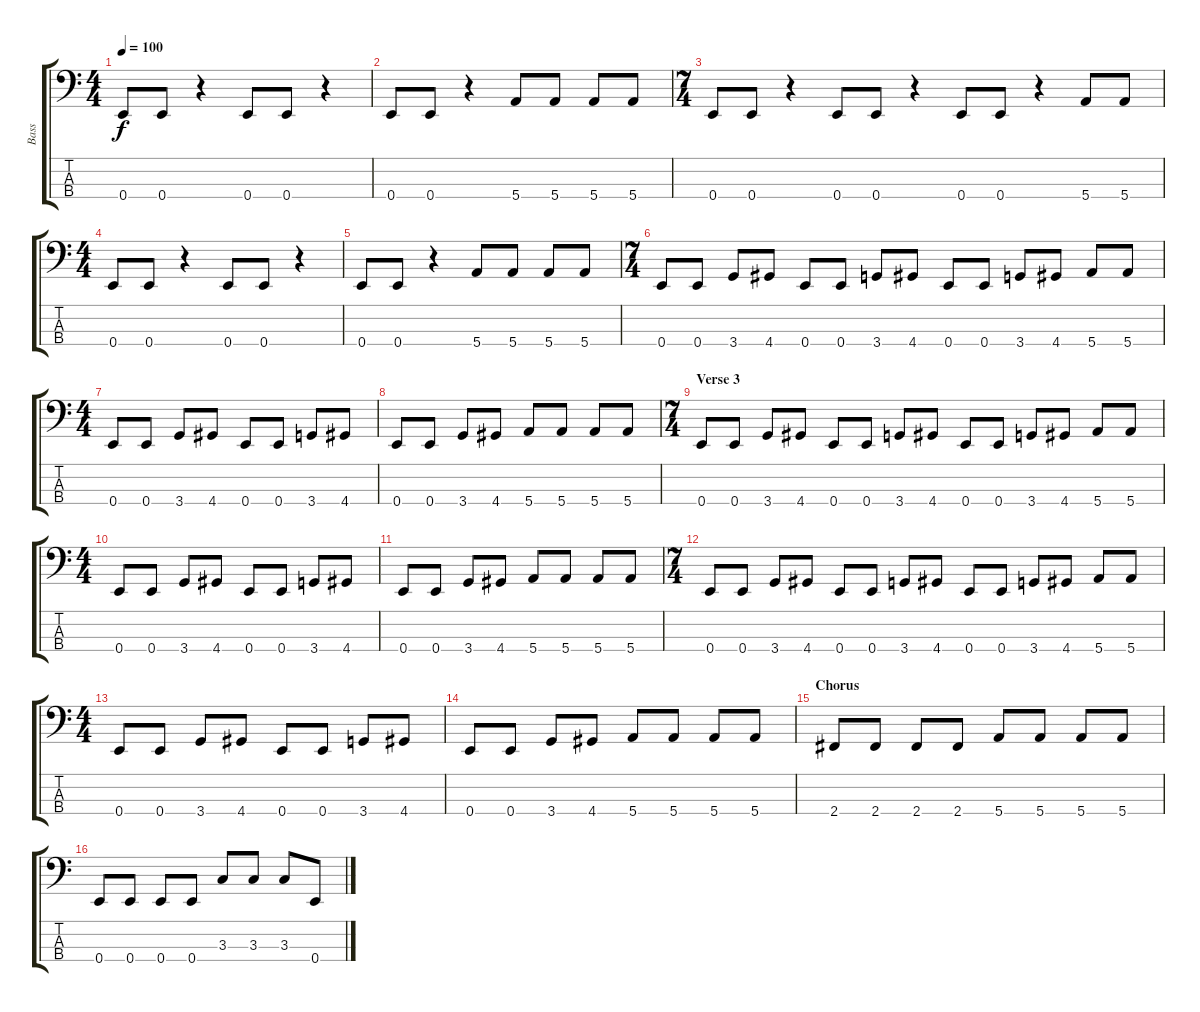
\track ("Bass" "Bass") {instrument electricbassfinger}
\staff {score tabs}
\tuning (G2 D2 A1 E1) {hide}
\ts (4 4)
\tempo 100
\clef f4
\ks c
0.4.8{dy f} 0.4.8 r.4 0.4.8 0.4.8 r.4 |
0.4.8 0.4.8 r.4 5.4.8 5.4.8 5.4.8 5.4.8 |
\ts (7 4)
0.4.8 0.4.8 r.4 0.4.8 0.4.8 r.4 0.4.8 0.4.8 r.4 5.4.8 5.4.8 |
\ts (4 4)
0.4.8 0.4.8 r.4 0.4.8 0.4.8 r.4 |
0.4.8 0.4.8 r.4 5.4.8 5.4.8 5.4.8 5.4.8 |
\ts (7 4)
0.4.8 0.4.8 3.4.8 4.4.8 0.4.8 0.4.8 3.4.8 4.4.8 0.4.8 0.4.8 3.4.8 4.4.8 5.4.8 5.4.8 |
\ts (4 4)
0.4.8 0.4.8 3.4.8 4.4.8 0.4.8 0.4.8 3.4.8 4.4.8 |
0.4.8 0.4.8 3.4.8 4.4.8 5.4.8 5.4.8 5.4.8 5.4.8 |
\ts (7 4)
\section ("" "Verse 3")
0.4.8 0.4.8 3.4.8 4.4.8 0.4.8 0.4.8 3.4.8 4.4.8 0.4.8 0.4.8 3.4.8 4.4.8 5.4.8 5.4.8 |
\ts (4 4)
0.4.8 0.4.8 3.4.8 4.4.8 0.4.8 0.4.8 3.4.8 4.4.8 |
0.4.8 0.4.8 3.4.8 4.4.8 5.4.8 5.4.8 5.4.8 5.4.8 |
\ts (7 4)
0.4.8 0.4.8 3.4.8 4.4.8 0.4.8 0.4.8 3.4.8 4.4.8 0.4.8 0.4.8 3.4.8 4.4.8 5.4.8 5.4.8 |
\ts (4 4)
0.4.8 0.4.8 3.4.8 4.4.8 0.4.8 0.4.8 3.4.8 4.4.8 |
0.4.8 0.4.8 3.4.8 4.4.8 5.4.8 5.4.8 5.4.8 5.4.8 |
\section ("" "Chorus")
2.4.8 2.4.8 2.4.8 2.4.8 5.4.8 5.4.8 5.4.8 5.4.8 |
0.4.8 0.4.8 0.4.8 0.4.8 3.3.8 3.3.8 3.3.8 0.4.8
